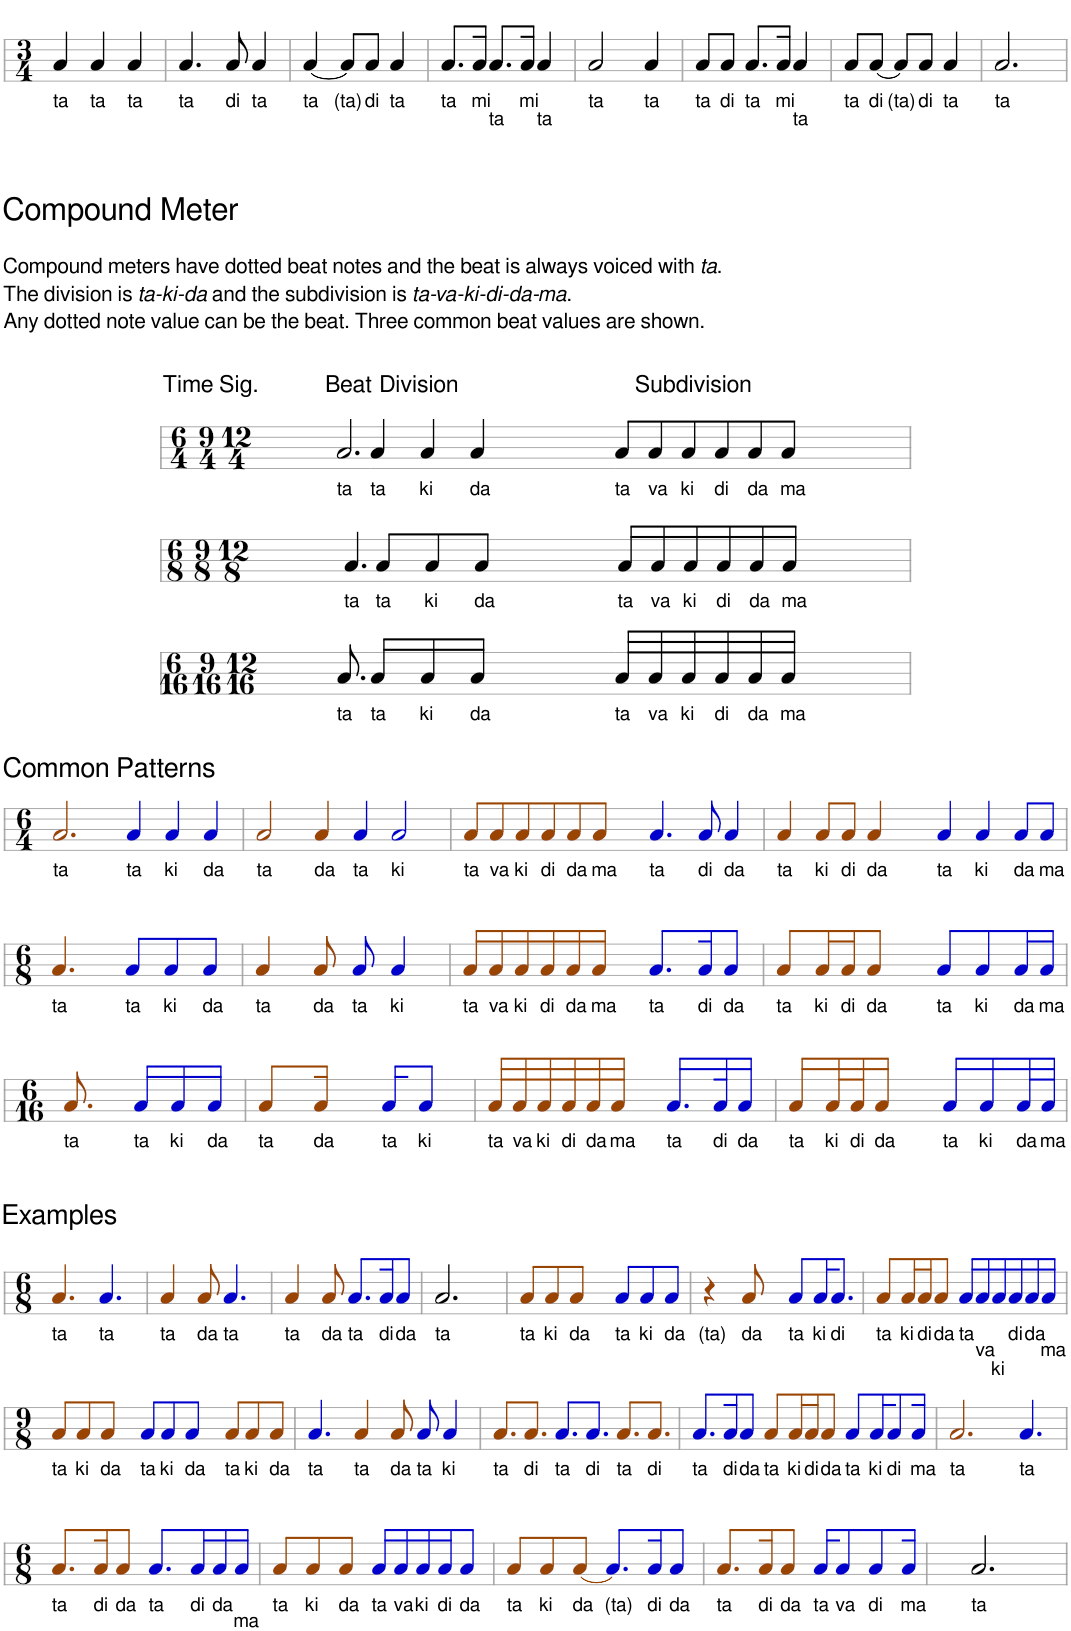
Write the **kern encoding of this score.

**kern
*part1
*staff1
*I"Guitar
*I'Guitar
!!LO:PB:g=z
*clefG2
*Trd6c10
*k[]
*M3/4
=53
!LO:TX:b:t=ta
4a/
!LO:TX:b:t=ta
4a/
!LO:TX:b:t=ta
4a/
=54
!LO:TX:b:t=ta
4.a/
!LO:TX:b:t=di
8a/
!LO:TX:b:t=ta
4a/
=55
!LO:TX:b:t=ta
[4a/
!LO:TX:b:t=(ta)
8a/L]
!LO:TX:b:t=di
8a/J
!LO:TX:b:t=ta
4a/
=56
!LO:TX:b:t=ta
8.a/L
!LO:TX:b:t=mi
16a/Jk
!LO:TX:b:t=ta
8.a/L
!LO:TX:b:t=mi
16a/Jk
!LO:TX:b:t=ta
4a/
=57
!LO:TX:b:t=ta
2a/
!LO:TX:b:t=ta
4a/
=58
!LO:TX:b:t=ta
8a/L
!LO:TX:b:t=di
8a/J
!LO:TX:b:t=ta
8.a/L
!LO:TX:b:t=mi
16a/Jk
!LO:TX:b:t=ta
4a/
=59
!LO:TX:b:t=ta
8a/L
!LO:TX:b:t=di
[8a/J
!LO:TX:b:t=(ta)
8a/L]
!LO:TX:b:t=di
8a/J
!LO:TX:b:t=ta
4a/
=60
!LO:TX:b:t=ta
2.a/
!!LO:LB:g=z
=61
*M6/4
!LO:TX:a:t=Compound Meter
!LO:TX:a:t=Compound meters have dotted beat notes and the beat is always voiced with
!LO:TX:a:i:t=ta
!LO:TX:a:t=.
!LO:TX:a:t=The division is
!LO:TX:a:i:t=ta-ki-da
!LO:TX:a:t=and the subdivision is
!LO:TX:a:i:t=ta-va-ki-di-da-ma
!LO:TX:a:t=.
!LO:TX:a:t=Any dotted note value can be the beat. Three common beat values are shown.
!LO:TX:a:t=Time Sig.
!LO:TX:a:t=Beat
!LO:TX:b:t=ta
2.a/
2.ryy
=62-
!LO:TX:a:t=Division
!LO:TX:b:t=ta
4a/
!LO:TX:b:t=ki
4a/
!LO:TX:b:t=da
4a/
2.ryy
=63-
!LO:TX:a:t=Subdivision
!LO:TX:b:t=ta
8a/L
!LO:TX:b:t=va
8a/
!LO:TX:b:t=ki
8a/
!LO:TX:b:t=di
8a/
!LO:TX:b:t=da
8a/
!LO:TX:b:t=ma
8a/J
2.ryy
!!LO:LB:g=z
=64
*M6/8
!LO:TX:b:t=ta
4.a/
4.ryy
=65-
!LO:TX:b:t=ta
8a/L
!LO:TX:b:t=ki
8a/
!LO:TX:b:t=da
8a/J
4.ryy
=66-
!LO:TX:b:t=ta
16a/LL
!LO:TX:b:t=va
16a/
!LO:TX:b:t=ki
16a/
!LO:TX:b:t=di
16a/
!LO:TX:b:t=da
16a/
!LO:TX:b:t=ma
16a/JJ
4.ryy
!!LO:LB:g=z
=67
*M6/16
!LO:TX:b:t=ta
8.a/
8.ryy
=68-
!LO:TX:b:t=ta
16a/LL
!LO:TX:b:t=ki
16a/
!LO:TX:b:t=da
16a/JJ
8.ryy
=69-
!LO:TX:b:t=ta
32a/LLL
!LO:TX:b:t=va
32a/
!LO:TX:b:t=ki
32a/
!LO:TX:b:t=di
32a/
!LO:TX:b:t=da
32a/
!LO:TX:b:t=ma
32a/JJJ
8.ryy
!!LO:LB:g=z
=70
*M6/4
!LO:TX:a:t=Common Patterns
!LO:TX:b:t=ta
2.ai/
!LO:TX:b:t=ta
4aj/
!LO:TX:b:t=ki
4aj/
!LO:TX:b:t=da
4aj/
=71
!LO:TX:b:t=ta
2ai/
!LO:TX:b:t=da
4ai/
!LO:TX:b:t=ta
4aj/
!LO:TX:b:t=ki
2aj/
=72
!LO:TX:b:t=ta
8ai/L
!LO:TX:b:t=va
8ai/
!LO:TX:b:t=ki
8ai/
!LO:TX:b:t=di
8ai/
!LO:TX:b:t=da
8ai/
!LO:TX:b:t=ma
8ai/J
!LO:TX:b:t=ta
4.aj/
!LO:TX:b:t=di
8aj/
!LO:TX:b:t=da
4aj/
=73
!LO:TX:b:t=ta
4ai/
!LO:TX:b:t=ki
8ai/L
!LO:TX:b:t=di
8ai/J
!LO:TX:b:t=da
4ai/
!LO:TX:b:t=ta
4aj/
!LO:TX:b:t=ki
4aj/
!LO:TX:b:t=da
8aj/L
!LO:TX:b:t=ma
8aj/J
!!LO:LB:g=z
=74
*M6/8
!LO:TX:b:t=ta
4.ai/
!LO:TX:b:t=ta
8aj/L
!LO:TX:b:t=ki
8aj/
!LO:TX:b:t=da
8aj/J
=75
!LO:TX:b:t=ta
4ai/
!LO:TX:b:t=da
8ai/
!LO:TX:b:t=ta
8aj/
!LO:TX:b:t=ki
4aj/
=76
!LO:TX:b:t=ta
16ai/LL
!LO:TX:b:t=va
16ai/
!LO:TX:b:t=ki
16ai/
!LO:TX:b:t=di
16ai/
!LO:TX:b:t=da
16ai/
!LO:TX:b:t=ma
16ai/JJ
!LO:TX:b:t=ta
8.aj/L
!LO:TX:b:t=di
16aj/K
!LO:TX:b:t=da
8aj/J
=77
!LO:TX:b:t=ta
8ai/L
!LO:TX:b:t=ki
16ai/L
!LO:TX:b:t=di
16ai/J
!LO:TX:b:t=da
8ai/J
!LO:TX:b:t=ta
8aj/L
!LO:TX:b:t=ki
8aj/
!LO:TX:b:t=da
16aj/L
!LO:TX:b:t=ma
16aj/JJ
!!LO:LB:g=z
=78
*M6/16
!LO:TX:b:t=ta
8.ai/
!LO:TX:b:t=ta
16aj/LL
!LO:TX:b:t=ki
16aj/
!LO:TX:b:t=da
16aj/JJ
=79
!LO:TX:b:t=ta
8ai/L
!LO:TX:b:t=da
16ai/Jk
!LO:TX:b:t=ta
16aj/KL
!LO:TX:b:t=ki
8aj/J
=80
!LO:TX:b:t=ta
32ai/LLL
!LO:TX:b:t=va
32ai/
!LO:TX:b:t=ki
32ai/
!LO:TX:b:t=di
32ai/
!LO:TX:b:t=da
32ai/
!LO:TX:b:t=ma
32ai/JJJ
!LO:TX:b:t=ta
16.aj/LL
!LO:TX:b:t=di
32aj/K
!LO:TX:b:t=da
16aj/JJ
=81
!LO:TX:b:t=ta
16ai/LL
!LO:TX:b:t=ki
32ai/L
!LO:TX:b:t=di
32ai/J
!LO:TX:b:t=da
16ai/JJ
!LO:TX:b:t=ta
16aj/LL
!LO:TX:b:t=ki
16aj/
!LO:TX:b:t=da
32aj/L
!LO:TX:b:t=ma
32aj/JJJ
!!LO:LB:g=z
=82
*M6/8
!LO:TX:a:t=Examples
!LO:TX:b:t=ta
4.ai/
!LO:TX:b:t=ta
4.aj/
=83
!LO:TX:b:t=ta
4ai/
!LO:TX:b:t=da
8ai/
!LO:TX:b:t=ta
4.aj/
=84
!LO:TX:b:t=ta
4ai/
!LO:TX:b:t=da
8ai/
!LO:TX:b:t=ta
8.aj/L
!LO:TX:b:t=di
16aj/K
!LO:TX:b:t=da
8aj/J
=85
!LO:TX:b:t=ta
2.a/
=86
!LO:TX:b:t=ta
8ai/L
!LO:TX:b:t=ki
8ai/
!LO:TX:b:t=da
8ai/J
!LO:TX:b:t=ta
8aj/L
!LO:TX:b:t=ki
8aj/
!LO:TX:b:t=da
8aj/J
=87
!LO:TX:b:t=(ta)
4r
!LO:TX:b:t=da
8ai/
!LO:TX:b:t=ta
8aj/L
!LO:TX:b:t=ki
16aj/K
!LO:TX:b:t=di
8.aj/J
=88
!LO:TX:b:t=ta
8ai/L
!LO:TX:b:t=ki
16ai/L
!LO:TX:b:t=di
16ai/J
!LO:TX:b:t=da
8ai/J
!LO:TX:b:t=ta
16aj/LL
!LO:TX:b:t=va
16aj/
!LO:TX:b:t=ki
16aj/
!LO:TX:b:t=di
16aj/
!LO:TX:b:t=da
16aj/
!LO:TX:b:t=ma
16aj/JJ
!!LO:LB:g=z
=89
*M9/8
!LO:TX:b:t=ta
8ai/L
!LO:TX:b:t=ki
8ai/
!LO:TX:b:t=da
8ai/J
!LO:TX:b:t=ta
8aj/L
!LO:TX:b:t=ki
8aj/
!LO:TX:b:t=da
8aj/J
!LO:TX:b:t=ta
8ai/L
!LO:TX:b:t=ki
8ai/
!LO:TX:b:t=da
8ai/J
=90
!LO:TX:b:t=ta
4.aj/
!LO:TX:b:t=ta
4ai/
!LO:TX:b:t=da
8ai/
!LO:TX:b:t=ta
8aj/
!LO:TX:b:t=ki
4aj/
=91
!LO:TX:b:t=ta
8.ai/L
!LO:TX:b:t=di
8.ai/J
!LO:TX:b:t=ta
8.aj/L
!LO:TX:b:t=di
8.aj/J
!LO:TX:b:t=ta
8.ai/L
!LO:TX:b:t=di
8.ai/J
=92
!LO:TX:b:t=ta
8.aj/L
!LO:TX:b:t=di
16aj/K
!LO:TX:b:t=da
8aj/J
!LO:TX:b:t=ta
8ai/L
!LO:TX:b:t=ki
16ai/L
!LO:TX:b:t=di
16ai/J
!LO:TX:b:t=da
8ai/J
!LO:TX:b:t=ta
8aj/L
!LO:TX:b:t=ki
16aj/K
!LO:TX:b:t=di
8aj/
!LO:TX:b:t=ma
16aj/Jk
=93
!LO:TX:b:t=ta
2.ai/
!LO:TX:b:t=ta
4.aj/
!!LO:LB:g=z
=94
*M6/8
!LO:TX:b:t=ta
8.ai/L
!LO:TX:b:t=di
16ai/K
!LO:TX:b:t=da
8ai/J
!LO:TX:b:t=ta
8.aj/L
!LO:TX:b:t=di
16aj/L
!LO:TX:b:t=da
16aj/
!LO:TX:b:t=ma
16aj/JJ
=95
!LO:TX:b:t=ta
8ai/L
!LO:TX:b:t=ki
8ai/
!LO:TX:b:t=da
8ai/J
!LO:TX:b:t=ta
16aj/LL
!LO:TX:b:t=va
16aj/
!LO:TX:b:t=ki
16aj/
!LO:TX:b:t=di
16aj/J
!LO:TX:b:t=da
8aj/J
=96
!LO:TX:b:t=ta
8ai/L
!LO:TX:b:t=ki
8ai/
!LO:TX:b:t=da
[8ai/J
!LO:TX:b:t=(ta)
8.aj/L]
!LO:TX:b:t=di
16aj/K
!LO:TX:b:t=da
8aj/J
=97
!LO:TX:b:t=ta
8.ai/L
!LO:TX:b:t=di
16ai/K
!LO:TX:b:t=da
8ai/J
!LO:TX:b:t=ta
16aj/KL
!LO:TX:b:t=va
8aj/
!LO:TX:b:t=di
8aj/
!LO:TX:b:t=ma
16aj/Jk
=98
!LO:TX:b:t=ta
2.a/
=
*-
